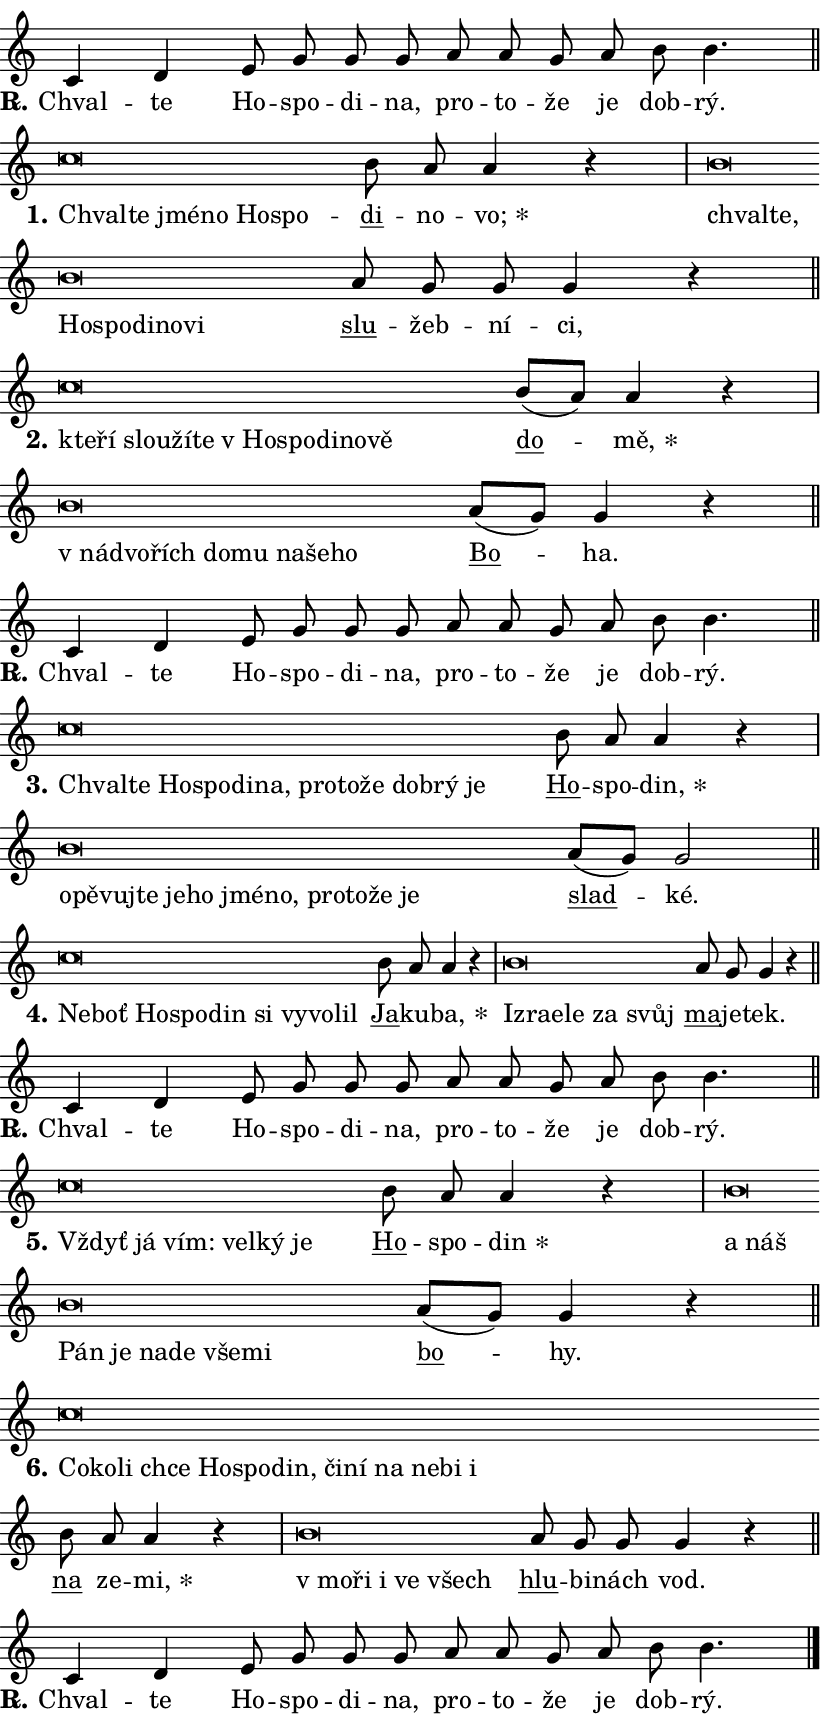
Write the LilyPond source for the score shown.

\version "2.24.0"
\header { tagline = "" }
\paper {
  indent = 0\cm
  top-margin = 0\cm
  right-margin = 0.13\cm % to fit lyric hyphens
  bottom-margin = 0\cm
  left-margin = 0\cm
  paper-width = 14\cm
  page-breaking = #ly:one-page-breaking
  system-system-spacing.basic-distance = #11
  score-system-spacing.basic-distance = #11
  ragged-last = ##f
}


%% Author: Thomas Morley
%% https://lists.gnu.org/archive/html/lilypond-user/2020-05/msg00002.html
#(define (line-position grob)
"Returns position of @var[grob} in current system:
   @code{'start}, if at first time-step
   @code{'end}, if at last time-step
   @code{'middle} otherwise
"
  (let* ((col (ly:item-get-column grob))
         (ln (ly:grob-object col 'left-neighbor))
         (rn (ly:grob-object col 'right-neighbor))
         (col-to-check-left (if (ly:grob? ln) ln col))
         (col-to-check-right (if (ly:grob? rn) rn col))
         (break-dir-left
           (and
             (ly:grob-property col-to-check-left 'non-musical #f)
             (ly:item-break-dir col-to-check-left)))
         (break-dir-right
           (and
             (ly:grob-property col-to-check-right 'non-musical #f)
             (ly:item-break-dir col-to-check-right))))
        (cond ((eqv? 1 break-dir-left) 'start)
              ((eqv? -1 break-dir-right) 'end)
              (else 'middle))))

#(define (tranparent-at-line-position vctor)
  (lambda (grob)
  "Relying on @code{line-position} select the relevant enry from @var{vctor}.
Used to determine transparency,"
    (case (line-position grob)
      ((end) (not (vector-ref vctor 0)))
      ((middle) (not (vector-ref vctor 1)))
      ((start) (not (vector-ref vctor 2))))))

noteHeadBreakVisibility =
#(define-music-function (break-visibility)(vector?)
"Makes @code{NoteHead}s transparent relying on @var{break-visibility}"
#{
  \override NoteHead.transparent =
    #(tranparent-at-line-position break-visibility)
#})

#(define delete-ledgers-for-transparent-note-heads
  (lambda (grob)
    "Reads whether a @code{NoteHead} is transparent.
If so this @code{NoteHead} is removed from @code{'note-heads} from
@var{grob}, which is supposed to be @code{LedgerLineSpanner}.
As a result ledgers are not printed for this @code{NoteHead}"
    (let* ((nhds-array (ly:grob-object grob 'note-heads))
           (nhds-list
             (if (ly:grob-array? nhds-array)
                 (ly:grob-array->list nhds-array)
                 '()))
           ;; Relies on the transparent-property being done before
           ;; Staff.LedgerLineSpanner.after-line-breaking is executed.
           ;; This is fragile ...
           (to-keep
             (remove
               (lambda (nhd)
                 (ly:grob-property nhd 'transparent #f))
               nhds-list)))
      ;; TODO find a better method to iterate over grob-arrays, similiar
      ;; to filter/remove etc for lists
      ;; For now rebuilt from scratch
      (set! (ly:grob-object grob 'note-heads)  '())
      (for-each
        (lambda (nhd)
          (ly:pointer-group-interface::add-grob grob 'note-heads nhd))
        to-keep))))

squashNotes = {
  \override NoteHead.X-extent = #'(-0.2 . 0.2)
  \override NoteHead.Y-extent = #'(-0.75 . 0)
  \override NoteHead.stencil =
    #(lambda (grob)
       (let ((pos (ly:grob-property grob 'staff-position)))
         (begin
           (if (< pos -7) (display "ERROR: Lower brevis then expected\n") (display ""))
           (if (<= pos -6) ly:text-interface::print ly:note-head::print))))
}
unSquashNotes = {
  \revert NoteHead.X-extent
  \revert NoteHead.Y-extent
  \revert NoteHead.stencil
}

hideNotes = \noteHeadBreakVisibility #begin-of-line-visible
unHideNotes = \noteHeadBreakVisibility #all-visible

% work-around for resetting accidentals
% https://lilypond.org/doc/v2.23/Documentation/notation/displaying-rhythms#unmetered-music
cadenzaMeasure = {
  \cadenzaOff
  \partial 1024 s1024
  \cadenzaOn
}

#(define-markup-command (accent layout props text) (markup?)
  "Underline accented syllable"
  (interpret-markup layout props
    #{\markup \override #'(offset . 4.3) \underline { #text }#}))

responsum = \markup \concat {
  "R" \hspace #-1.05 \path #0.1 #'((moveto 0 0.07) (lineto 0.9 0.8)) \hspace #0.05 "."
}

spaceSize = #0.6828661417322834 % exact space size for TeX Gyre Schola

\layout {
  \context {
    \Staff
    \remove "Time_signature_engraver"
    \override LedgerLineSpanner.after-line-breaking = #delete-ledgers-for-transparent-note-heads
  }
  \context {
    \Lyrics {
      \override LyricSpace.minimum-distance = \spaceSize
      \override LyricText.font-name = #"TeX Gyre Schola"
      \override LyricText.font-size = 1
      \override StanzaNumber.font-name = #"TeX Gyre Schola Bold"
      \override StanzaNumber.font-size = 1
    }
  }
  \context {
    \Score 
    \override NoteHead.text =
      #(lambda (grob) 
        (let ((pos (ly:grob-property grob 'staff-position)))
          #{\markup {
            \combine
              \halign #-0.55 \raise #(if (= pos -6) 0 0.5) \override #'(thickness . 2) \draw-line #'(3.2 . 0)
              \musicglyph "noteheads.sM1"
          }#}))
  }
}

% magnetic-lyrics.ily
%
%   written by
%     Jean Abou Samra <jean@abou-samra.fr>
%     Werner Lemberg <wl@gnu.org>
%
%   adapted by
%     Jiri Hon <jiri.hon@gmail.com>
%
% Version 2022-Apr-15

% https://www.mail-archive.com/lilypond-user@gnu.org/msg149350.html

#(define (Left_hyphen_pointer_engraver context)
   "Collect syllable-hyphen-syllable occurrences in lyrics and store
them in properties.  This engraver only looks to the left.  For
example, if the lyrics input is @code{foo -- bar}, it does the
following.

@itemize @bullet
@item
Set the @code{text} property of the @code{LyricHyphen} grob between
@q{foo} and @q{bar} to @code{foo}.

@item
Set the @code{left-hyphen} property of the @code{LyricText} grob with
text @q{foo} to the @code{LyricHyphen} grob between @q{foo} and
@q{bar}.
@end itemize

Use this auxiliary engraver in combination with the
@code{lyric-@/text::@/apply-@/magnetic-@/offset!} hook."
   (let ((hyphen #f)
         (text #f))
     (make-engraver
      (acknowledgers
       ((lyric-syllable-interface engraver grob source-engraver)
        (set! text grob)))
      (end-acknowledgers
       ((lyric-hyphen-interface engraver grob source-engraver)
        ;(when (not (grob::has-interface grob 'lyric-space-interface))
          (set! hyphen grob)));)
      ((stop-translation-timestep engraver)
       (when (and text hyphen)
         (ly:grob-set-object! text 'left-hyphen hyphen))
       (set! text #f)
       (set! hyphen #f)))))

#(define (lyric-text::apply-magnetic-offset! grob)
   "If the space between two syllables is less than the value in
property @code{LyricText@/.details@/.squash-threshold}, move the right
syllable to the left so that it gets concatenated with the left
syllable.

Use this function as a hook for
@code{LyricText@/.after-@/line-@/breaking} if the
@code{Left_@/hyphen_@/pointer_@/engraver} is active."
   (let ((hyphen (ly:grob-object grob 'left-hyphen #f)))
     (when hyphen
       (let ((left-text (ly:spanner-bound hyphen LEFT)))
         (when (grob::has-interface left-text 'lyric-syllable-interface)
           (let* ((common (ly:grob-common-refpoint grob left-text X))
                  (this-x-ext (ly:grob-extent grob common X))
                  (left-x-ext
                   (begin
                     ;; Trigger magnetism for left-text.
                     (ly:grob-property left-text 'after-line-breaking)
                     (ly:grob-extent left-text common X)))
                  ;; `delta` is the gap width between two syllables.
                  (delta (- (interval-start this-x-ext)
                            (interval-end left-x-ext)))
                  (details (ly:grob-property grob 'details))
                  (threshold (assoc-get 'squash-threshold details 0.2)))
             (when (< delta threshold)
               (let* (;; We have to manipulate the input text so that
                      ;; ligatures crossing syllable boundaries are not
                      ;; disabled.  For languages based on the Latin
                      ;; script this is essentially a beautification.
                      ;; However, for non-Western scripts it can be a
                      ;; necessity.
                      (lt (ly:grob-property left-text 'text))
                      (rt (ly:grob-property grob 'text))
                      (is-space (grob::has-interface hyphen 'lyric-space-interface))
                      (space (if is-space " " ""))
                      (extra-delta (if is-space spaceSize 0))
                      ;; Append new syllable.
                      (ltrt-space (if (and (string? lt) (string? rt))
                                (string-append lt space rt)
                                (make-concat-markup (list lt space rt))))
                      ;; Right-align `ltrt` to the right side.
                      (ltrt-space-markup (grob-interpret-markup
                               grob
                               (make-translate-markup
                                (cons (interval-length this-x-ext) 0)
                                (make-right-align-markup ltrt-space)))))
                 (begin
                   ;; Don't print `left-text`.
                   (ly:grob-set-property! left-text 'stencil #f)
                   ;; Set text and stencil (which holds all collected
                   ;; syllables so far) and shift it to the left.
                   (ly:grob-set-property! grob 'text ltrt-space)
                   (ly:grob-set-property! grob 'stencil ltrt-space-markup)
                   (ly:grob-translate-axis! grob (- (- delta extra-delta)) X))))))))))


#(define (lyric-hyphen::displace-bounds-first grob)
   ;; Make very sure this callback isn't triggered too early.
   (let ((left (ly:spanner-bound grob LEFT))
         (right (ly:spanner-bound grob RIGHT)))
     (ly:grob-property left 'after-line-breaking)
     (ly:grob-property right 'after-line-breaking)
     (ly:lyric-hyphen::print grob)))

squashThreshold = #0.4

\layout {
  \context {
    \Lyrics
    \consists #Left_hyphen_pointer_engraver
    \override LyricText.after-line-breaking =
      #lyric-text::apply-magnetic-offset!
    \override LyricHyphen.stencil = #lyric-hyphen::displace-bounds-first
    \override LyricText.details.squash-threshold = \squashThreshold
    \override LyricHyphen.minimum-distance = 0
    \override LyricHyphen.minimum-length = \squashThreshold
  }
}

squashText = \override LyricText.details.squash-threshold = 9999
unSquashText = \override LyricText.details.squash-threshold = \squashThreshold

leftText = \override LyricText.self-alignment-X = #LEFT
unLeftText = \revert LyricText.self-alignment-X

starOffset = #(lambda (grob) 
                (let ((x_offset (ly:self-alignment-interface::aligned-on-x-parent grob)))
                  (if (= x_offset 0) 0 (+ x_offset 1.2))))

star = #(define-music-function (syllable)(string?)
"Append star separator at the end of a syllable"
#{
  \once \override LyricText.X-offset = #starOffset
  \lyricmode { \markup {
    #syllable
    \override #'((font-name . "TeX Gyre Schola Bold")) \hspace #0.2 \lower #0.65 \larger "*"
  } }
#})

starAccent = #(define-music-function (syllable)(string?)
"Append star separator at the end of a syllable and make accent"
#{
  \once \override LyricText.X-offset = #starOffset
  \lyricmode { \markup {
    \accent #syllable
    \override #'((font-name . "TeX Gyre Schola Bold")) \hspace #0.2 \lower #0.65 \larger "*"
  } }
#})

breath = #(define-music-function (syllable)(string?)
"Append breathing indicator at the end of a syllable"
#{
  \lyricmode { \markup { #syllable "+" } }
#})

optionalBreath = #(define-music-function (syllable)(string?)
"Append optional breathing indicator at the end of a syllable"
#{
  \lyricmode { \markup { #syllable "(+)" } }
#})


\score {
    <<
        \new Voice = "melody" { \cadenzaOn \key c \major \relative { c'4 d e8 g g g \bar "" a a g a b b4. \cadenzaMeasure \bar "||" \break } }
        \new Lyrics \lyricsto "melody" { \lyricmode { \set stanza = \responsum
Chval -- te Ho -- spo -- di -- na, pro -- to -- že je dob -- rý. } }
    >>
    \layout {}
}

\score {
    <<
        \new Voice = "melody" { \cadenzaOn \key c \major \relative { \squashNotes c''\breve*1/16 \hideNotes \breve*1/16 \bar "" \breve*1/16 \bar "" \breve*1/16 \bar "" \breve*1/16 \breve*1/16 \bar "" \unHideNotes \unSquashNotes \bar "" b8 a a4 r \cadenzaMeasure \bar "|" \squashNotes b\breve*1/16 \hideNotes \breve*1/16 \bar "" \breve*1/16 \bar "" \breve*1/16 \bar "" \breve*1/16 \bar "" \breve*1/16 \breve*1/16 \bar "" \unHideNotes \unSquashNotes \bar "" a8 g g g4 r \cadenzaMeasure \bar "||" \break } }
        \new Lyrics \lyricsto "melody" { \lyricmode { \set stanza = "1."
\leftText Chval -- \squashText te jmé -- no Ho -- spo -- \unLeftText \unSquashText \markup \accent di -- no -- \star vo; \leftText chval -- \squashText te, Ho -- spo -- di -- no -- vi \unLeftText \unSquashText \markup \accent slu -- žeb -- ní -- ci, } }
    >>
    \layout {}
}

\score {
    <<
        \new Voice = "melody" { \cadenzaOn \key c \major \relative { \squashNotes c''\breve*1/16 \hideNotes \breve*1/16 \bar "" \breve*1/16 \bar "" \breve*1/16 \bar "" \breve*1/16 \bar "" \breve*1/16 \bar "" \breve*1/16 \bar "" \breve*1/16 \bar "" \breve*1/16 \breve*1/16 \bar "" \unHideNotes \unSquashNotes \bar "" b8[( a)] a4 r \cadenzaMeasure \bar "|" \squashNotes b\breve*1/16 \hideNotes \breve*1/16 \bar "" \breve*1/16 \bar "" \breve*1/16 \bar "" \breve*1/16 \bar "" \breve*1/16 \bar "" \breve*1/16 \breve*1/16 \bar "" \unHideNotes \unSquashNotes \bar "" a8[( g)] g4 r \cadenzaMeasure \bar "||" \break } }
        \new Lyrics \lyricsto "melody" { \lyricmode { \set stanza = "2."
\leftText kte -- \squashText ří slou -- ží -- te "v Ho" -- spo -- di -- no -- vě \unLeftText \unSquashText \markup \accent do -- \star mě, \leftText "v ná" -- \squashText dvo -- řích do -- mu na -- še -- ho \unLeftText \unSquashText \markup \accent Bo -- ha. } }
    >>
    \layout {}
}

\score {
    <<
        \new Voice = "melody" { \cadenzaOn \key c \major \relative { c'4 d e8 g g g \bar "" a a g a b b4. \cadenzaMeasure \bar "||" \break } }
        \new Lyrics \lyricsto "melody" { \lyricmode { \set stanza = \responsum
Chval -- te Ho -- spo -- di -- na, pro -- to -- že je dob -- rý. } }
    >>
    \layout {}
}

\score {
    <<
        \new Voice = "melody" { \cadenzaOn \key c \major \relative { \squashNotes c''\breve*1/16 \hideNotes \breve*1/16 \bar "" \breve*1/16 \bar "" \breve*1/16 \bar "" \breve*1/16 \bar "" \breve*1/16 \bar "" \breve*1/16 \bar "" \breve*1/16 \bar "" \breve*1/16 \bar "" \breve*1/16 \bar "" \breve*1/16 \breve*1/16 \bar "" \unHideNotes \unSquashNotes \bar "" b8 a a4 r \cadenzaMeasure \bar "|" \squashNotes b\breve*1/16 \hideNotes \breve*1/16 \bar "" \breve*1/16 \bar "" \breve*1/16 \bar "" \breve*1/16 \bar "" \breve*1/16 \bar "" \breve*1/16 \bar "" \breve*1/16 \bar "" \breve*1/16 \bar "" \breve*1/16 \bar "" \breve*1/16 \breve*1/16 \bar "" \unHideNotes \unSquashNotes \bar "" a8[( g)] g2 \cadenzaMeasure \bar "||" \break } }
        \new Lyrics \lyricsto "melody" { \lyricmode { \set stanza = "3."
\leftText Chval -- \squashText te Ho -- spo -- di -- na, pro -- to -- že dob -- rý je \unLeftText \unSquashText \markup \accent Ho -- spo -- \star din, \leftText o -- \squashText pě -- vuj -- te je -- ho jmé -- no, pro -- to -- že je \unLeftText \unSquashText \markup \accent slad -- ké. } }
    >>
    \layout {}
}

\score {
    <<
        \new Voice = "melody" { \cadenzaOn \key c \major \relative { \squashNotes c''\breve*1/16 \hideNotes \breve*1/16 \bar "" \breve*1/16 \bar "" \breve*1/16 \bar "" \breve*1/16 \bar "" \breve*1/16 \bar "" \breve*1/16 \bar "" \breve*1/16 \breve*1/16 \bar "" \unHideNotes \unSquashNotes \bar "" b8 a a4 r \cadenzaMeasure \bar "|" \squashNotes b\breve*1/16 \hideNotes \breve*1/16 \bar "" \breve*1/16 \bar "" \breve*1/16 \bar "" \breve*1/16 \breve*1/16 \bar "" \unHideNotes \unSquashNotes \bar "" a8 g g4 r \cadenzaMeasure \bar "||" \break } }
        \new Lyrics \lyricsto "melody" { \lyricmode { \set stanza = "4."
\leftText Ne -- \squashText boť Ho -- spo -- din si vy -- vo -- lil \unLeftText \unSquashText \markup \accent Ja -- ku -- \star ba, \leftText Iz -- \squashText ra -- e -- le za svůj \unLeftText \unSquashText \markup \accent ma -- je -- tek. } }
    >>
    \layout {}
}

\score {
    <<
        \new Voice = "melody" { \cadenzaOn \key c \major \relative { c'4 d e8 g g g \bar "" a a g a b b4. \cadenzaMeasure \bar "||" \break } }
        \new Lyrics \lyricsto "melody" { \lyricmode { \set stanza = \responsum
Chval -- te Ho -- spo -- di -- na, pro -- to -- že je dob -- rý. } }
    >>
    \layout {}
}

\score {
    <<
        \new Voice = "melody" { \cadenzaOn \key c \major \relative { \squashNotes c''\breve*1/16 \hideNotes \breve*1/16 \bar "" \breve*1/16 \bar "" \breve*1/16 \bar "" \breve*1/16 \breve*1/16 \bar "" \unHideNotes \unSquashNotes \bar "" b8 a a4 r \cadenzaMeasure \bar "|" \squashNotes b\breve*1/16 \hideNotes \breve*1/16 \bar "" \breve*1/16 \bar "" \breve*1/16 \bar "" \breve*1/16 \bar "" \breve*1/16 \bar "" \breve*1/16 \breve*1/16 \bar "" \unHideNotes \unSquashNotes \bar "" a8[( g)] g4 r \cadenzaMeasure \bar "||" \break } }
        \new Lyrics \lyricsto "melody" { \lyricmode { \set stanza = "5."
\leftText Vždyť \squashText já vím: vel -- ký je \unLeftText \unSquashText \markup \accent Ho -- spo -- \star din \leftText a \squashText náš Pán je na -- de vše -- mi \unLeftText \unSquashText \markup \accent bo -- hy. } }
    >>
    \layout {}
}

\score {
    <<
        \new Voice = "melody" { \cadenzaOn \key c \major \relative { \squashNotes c''\breve*1/16 \hideNotes \breve*1/16 \bar "" \breve*1/16 \bar "" \breve*1/16 \bar "" \breve*1/16 \bar "" \breve*1/16 \bar "" \breve*1/16 \bar "" \breve*1/16 \bar "" \breve*1/16 \bar "" \breve*1/16 \bar "" \breve*1/16 \bar "" \breve*1/16 \breve*1/16 \bar "" \unHideNotes \unSquashNotes \bar "" b8 a a4 r \cadenzaMeasure \bar "|" \squashNotes b\breve*1/16 \hideNotes \breve*1/16 \bar "" \breve*1/16 \bar "" \breve*1/16 \breve*1/16 \bar "" \unHideNotes \unSquashNotes \bar "" a8 g g g4 r \cadenzaMeasure \bar "||" \break } }
        \new Lyrics \lyricsto "melody" { \lyricmode { \set stanza = "6."
\leftText Co -- \squashText ko -- li chce Ho -- spo -- din, či -- ní na ne -- bi i \unLeftText \unSquashText \markup \accent na ze -- \star mi, \leftText "v mo" -- \squashText ři i ve všech \unLeftText \unSquashText \markup \accent hlu -- bi -- nách vod. } }
    >>
    \layout {}
}

\score {
    <<
        \new Voice = "melody" { \cadenzaOn \key c \major \relative { c'4 d e8 g g g \bar "" a a g a b b4. \cadenzaMeasure \bar "||" \break } \bar "|." }
        \new Lyrics \lyricsto "melody" { \lyricmode { \set stanza = \responsum
Chval -- te Ho -- spo -- di -- na, pro -- to -- že je dob -- rý. } }
    >>
    \layout {}
}
